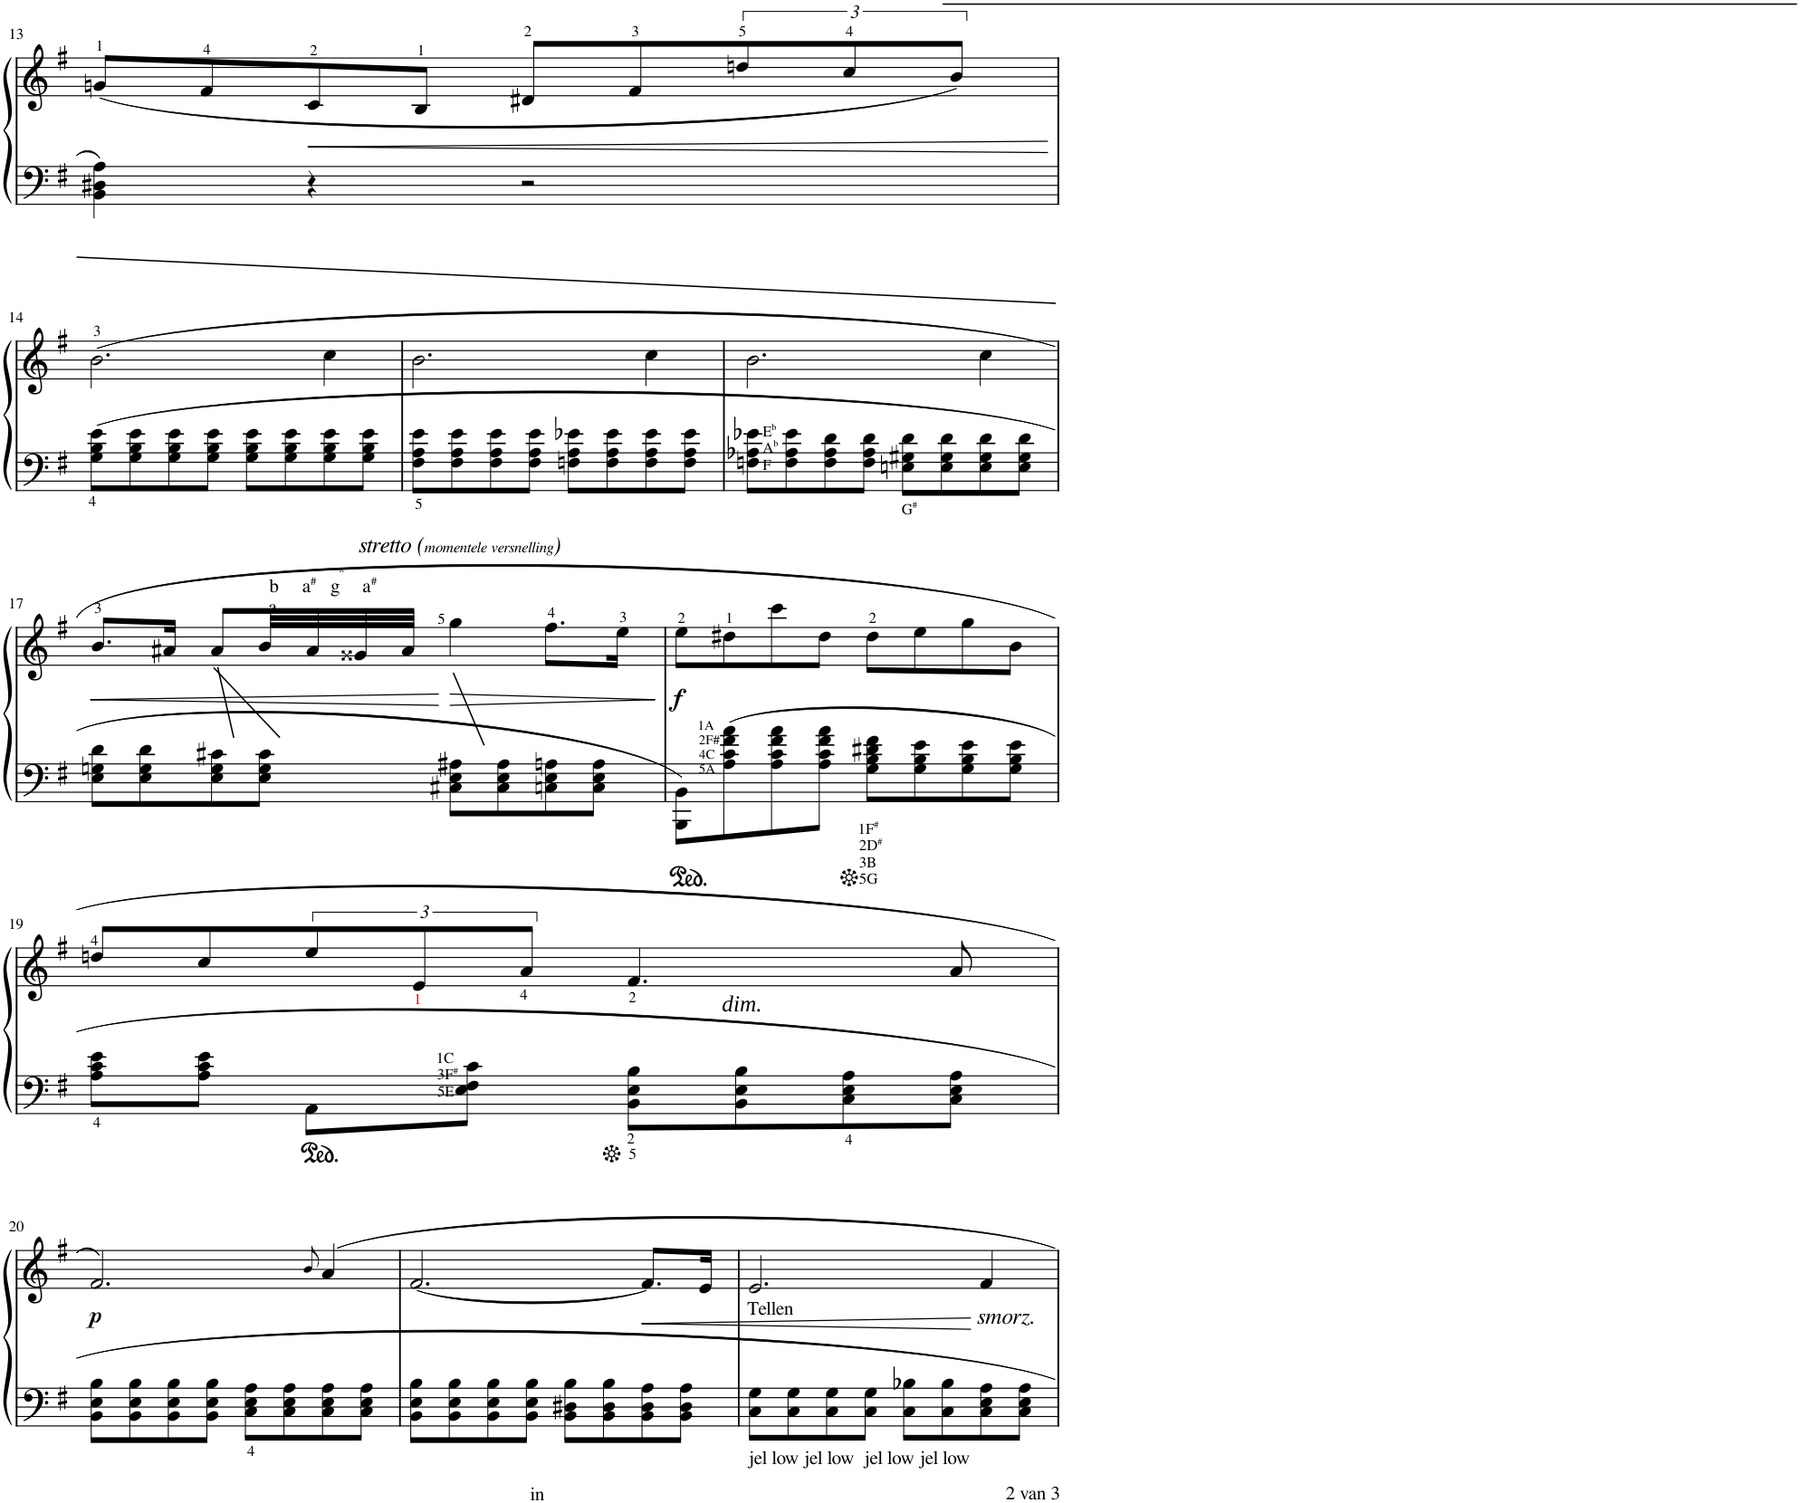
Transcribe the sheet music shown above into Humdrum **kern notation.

**kern	**kern	**dynam
*part1	*part1	*part1
*staff2	*staff1	*staff1/2
*I"Piano	*	*
*I'Pno.	*	*
!!LO:PB:g=z
*clefF4	*clefG2	*
*k[f#]	*k[f#]	*
*M2/2	*M2/2	*
*met(c|)	*met(c|)	*
=13	=13	=13
4BB\ 4D#X\ 4A\	(8gn/L	.
.	8f#/	.
!	!	!LO:HP:b
4r	8c/	<
.	8B/J	.
2r	8d#X/L	.
.	8f#/	.
.	12ddn/	.
.	12cc/	.
.	12b/J)	.
.	.	[
!!LO:LB:g=z
=14	=14	=14
8G\ 8B\ 8e\L	(2.b\	.
8G\ 8B\ 8e\	.	.
8G\ 8B\ 8e\	.	.
8G\ 8B\ 8e\J	.	.
8G\ 8B\ 8e\L	.	.
8G\ 8B\ 8e\	.	.
8G\ 8B\ 8e\	4cc\	.
8G\ 8B\ 8e\J	.	.
=15	=15	=15
8F#\ 8A\ 8e\L	2.b\	.
8F#\ 8A\ 8e\	.	.
8F#\ 8A\ 8e\	.	.
8F#\ 8A\ 8e\J	.	.
8Fn\ 8A\ 8e-X\L	.	.
8F\ 8A\ 8e-\	.	.
8F\ 8A\ 8e-\	4cc\	.
8F\ 8A\ 8e-\J	.	.
=16	=16	=16
!LO:TX:b:t=E	!	!
!LO:TX:b:t=b	!	!
!LO:TX:b:t=A	!	!
!LO:TX:b:t=b	!	!
!LO:TX:b:t=F	!	!
8Fn\ 8A-X\ 8e-X\L	2.b\	.
8F\ 8A-\ 8e-\	.	.
8F\ 8A-\ 8d\	.	.
8F\ 8A-\ 8d\J	.	.
!LO:TX:b:t=G	!	!
!LO:TX:b:t=#	!	!
8En\ 8G#X\ 8d\L	.	.
8E\ 8G#\ 8d\	.	.
8E\ 8G#\ 8d\	4cc\	.
8E\ 8G#\ 8d\J	.	.
!!LO:LB:g=z
=17	=17	=17
!	!	!LO:HP:b
8E\ 8Gn\ 8d\L	8.b/L	<
8E\ 8G\ 8d\	.	.
.	16a#X/Jk	.
8E\ 8G\ 8c#X\	8a#/L	.
!	!LO:TX:a:t=b     a	!
!	!LO:TX:a:t=#	!
!	!LO:TX:a:t=g	!
!	!LO:TX:a:t=a	!
!	!LO:TX:a:t=#	!
!	!LO:TX:a:t=a	!
8E\ 8G\ 8c#\J	32b/LL	.
.	32a#/	.
.	32g##X/	.
.	32a#/JJJ	.
!	!LO:TX:a:i:t=stretto (	!
!	!LO:TX:a:t=momentele versnelling	!
!	!LO:TX:a:t=)	!
8C#X\ 8E\ 8A#X\L	4gg\	[
8C#\ 8E\ 8A#\	.	.
!	!	!LO:HP:b
8Cn\ 8E\ 8An\	8.ff#\L	>
8C\ 8E\ 8A\J	.	.
.	16ee\Jk	.
.	.	]
=18	=18	=18
!	!	!LO:DY:b
8BBB\ 8BB\L	8ee\L	f
!LO:TX:a:t=1A	!	!
!LO:TX:a:t=2F#	!	!
!LO:TX:a:t=4C	!	!
!LO:TX:a:t=5A	!	!
8A\ 8c\ 8f#\ 8a\	8dd#X\	.
8A\ 8c\ 8f#\ 8a\	8ccc\	.
8A\ 8c\ 8f#\ 8a\J	8dd#\J	.
!LO:TX:b:t=1F	!	!
!LO:TX:b:t=#	!	!
!LO:TX:b:t=2D	!	!
!LO:TX:b:t=#	!	!
!LO:TX:b:t=3B	!	!
!LO:TX:b:t=5G	!	!
8G\ 8B\ 8d#X\ 8f#\L	8dd#\L	.
8G\ 8B\ 8e\	8ee\	.
8G\ 8B\ 8e\	8gg\	.
8G\ 8B\ 8e\J	8b\J	.
!!LO:LB:g=z
=19	=19	=19
8A\ 8c\ 8e\L	8ddn/L	.
8A\ 8c\ 8e\J	8cc/	.
8AA\L	12ee/	.
.	12e/	.
!LO:TX:b:t=1C	!	!
!LO:TX:b:t=3F	!	!
!LO:TX:b:t=#	!	!
!LO:TX:b:t=5E	!	!
8E\ 8F#\ 8c\J	.	.
.	12a/J	.
8BB\ 8E\ 8B\L	4.f#/	.
!	!	!LO:DY:a=2
8BB\ 8E\ 8B\	.	other-dynamics
8C\ 8E\ 8A\	.	.
8C\ 8E\ 8A\J	8a/	.
!!LO:LB:g=z
=20	=20	=20
!	!	!LO:DY:b
8BB\ 8E\ 8B\L	2.f#/)	p
8BB\ 8E\ 8B\	.	.
8BB\ 8E\ 8B\	.	.
8BB\ 8E\ 8B\J	.	.
8C\ 8E\ 8A\L	.	.
8C\ 8E\ 8A\	.	.
.	8qb/	.
8C\ 8E\ 8A\	4a/	.
8C\ 8E\ 8A\J	.	.
=21	=21	=21
8BB\ 8E\ 8B\L	[2.f#/	.
8BB\ 8E\ 8B\	.	.
8BB\ 8E\ 8B\	.	.
8BB\ 8E\ 8B\J	.	.
8BB\ 8D#X\ 8B\L	.	.
8BB\ 8D#\ 8B\	.	.
!	!	!LO:HP:b
8BB\ 8D#\ 8A\	8.f#/L]	<
8BB\ 8D#\ 8A\J	.	.
.	16e/Jk	.
=22	=22	=22
!	!LO:TX:b:t=Tellen	!
!LO:TX:b:t=jel low jel low  jel low jel low	!	!
8C\ 8G\L	2.e/	.
8C\ 8G\	.	.
8C\ 8G\	.	.
8C\ 8G\J	.	.
8C\ 8B-X\L	.	.
8C\ 8B-\	.	.
!LO:TX:a:i:t=smorz.	!	!
8C\ 8E\ 8A\	4f#/	[
8C\ 8E\ 8A\J	.	.
=	=	=
*-	*-	*-
